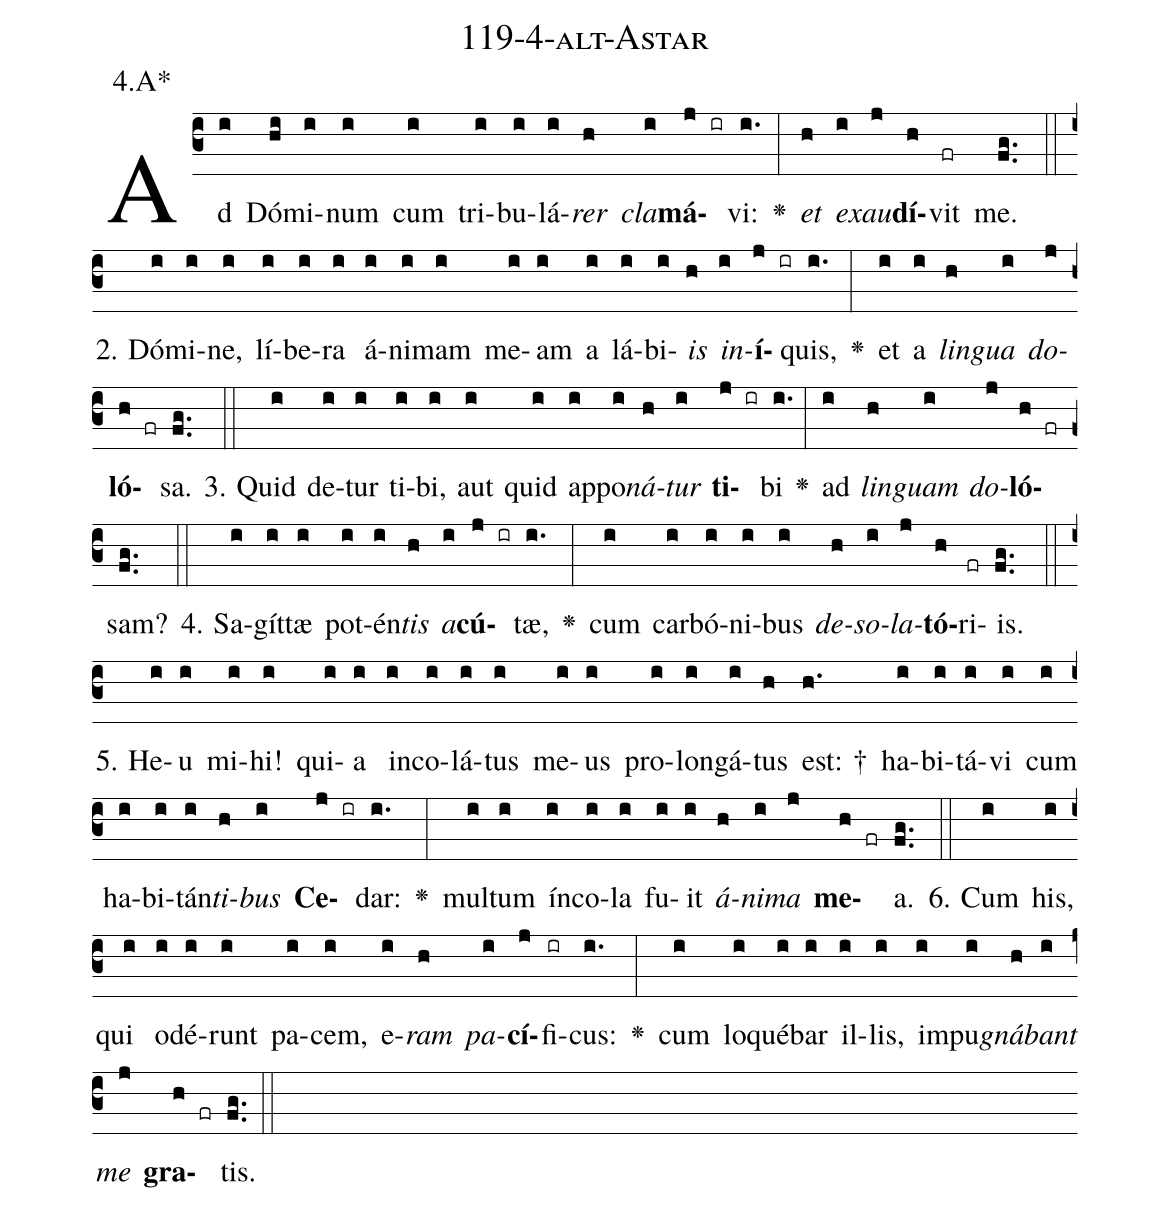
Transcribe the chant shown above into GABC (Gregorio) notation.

name: 119-4-alt-Astar;
annotation: 4.A*;
%%
(c3)Ad(i) Dó(hi)mi(i)num(i) cum(i) tri(i)bu(i)lá(i)<i>rer</i>(h) <i>cla</i>(i)<b>má</b>(j ir)vi:(i.) <v>\greheightstar</v>(:) <i>et</i>(h) <i>ex</i>(i)<i>au</i>(j)<b>dí</b>(h)vit(fr) me.(fg..) (::)
2. Dó(i)mi(i)ne,(i) lí(i)be(i)ra(i) á(i)ni(i)mam(i) me(i)am(i) a(i) lá(i)bi(i)<i>is</i>(h) <i>in</i>(i)<b>í</b>(j ir)quis,(i.) <v>\greheightstar</v>(:) et(i) a(i) <i>lin</i>(h)<i>gua</i>(i) <i>do</i>(j)<b>ló</b>(h fr)sa.(fg..) (::)
3. Quid(i) de(i)tur(i) ti(i)bi,(i) aut(i) quid(i) ap(i)po(i)<i>ná</i>(h)<i>tur</i>(i) <b>ti</b>(j ir)bi(i.) <v>\greheightstar</v>(:) ad(i) <i>lin</i>(h)<i>guam</i>(i) <i>do</i>(j)<b>ló</b>(h fr)sam?(fg..) (::)
4. Sa(i)gít(i)tæ(i) pot(i)én(i)<i>tis</i>(h) <i>a</i>(i)<b>cú</b>(j ir)tæ,(i.) <v>\greheightstar</v>(:) cum(i) car(i)bó(i)ni(i)bus(i) <i>de</i>(h)<i>so</i>(i)<i>la</i>(j)<b>tó</b>(h)ri(fr)is.(fg..) (::)
5. He(i)u(i) mi(i)hi!(i) qui(i)a(i) in(i)co(i)lá(i)tus(i) me(i)us(i) pro(i)lon(i)gá(i)tus(h) est: †(h.) ha(i)bi(i)tá(i)vi(i) cum(i) ha(i)bi(i)tán(i)<i>ti</i>(h)<i>bus</i>(i) <b>Ce</b>(j ir)dar:(i.) <v>\greheightstar</v>(:) mul(i)tum(i) ín(i)co(i)la(i) fu(i)it(i) <i>á</i>(h)<i>ni</i>(i)<i>ma</i>(j) <b>me</b>(h fr)a.(fg..) (::)
6. Cum(i) his,(i) qui(i) o(i)dé(i)runt(i) pa(i)cem,(i) e(i)<i>ram</i>(h) <i>pa</i>(i)<b>cí</b>(j)fi(ir)cus:(i.) <v>\greheightstar</v>(:) cum(i) lo(i)qué(i)bar(i) il(i)lis,(i) im(i)pu(i)<i>gná</i>(h)<i>bant</i>(i) <i>me</i>(j) <b>gra</b>(h fr)tis.(fg..) (::)
